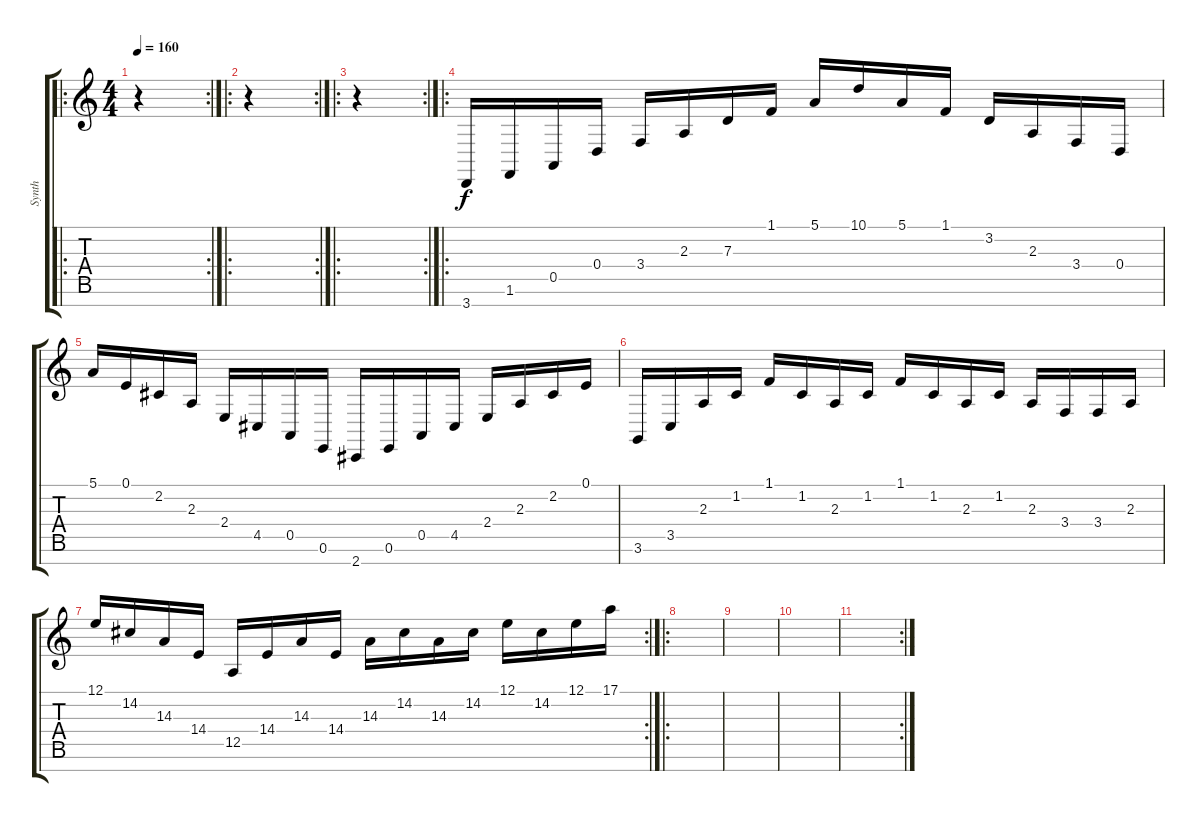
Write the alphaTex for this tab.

\track ("Synth" "Synth") {instrument pad3polysynth}
\staff {score tabs}
\tuning (E4 B3 G3 D3 A2 E2 B1) {hide}
\ro
\rc 2
\ts (4 4)
\tempo 160
\clef g2
\ks c
r.4{dy f} |
\ro
\rc 2
r.4 |
\ro
\rc 2
r.4 |
\ro
3.7.16 1.6.16 0.5.16 0.4.16 3.4.16 2.3.16 7.3.16 1.1.16 5.1.16 10.1.16 5.1.16 1.1.16 3.2.16 2.3.16 3.4.16 0.4.16 |
5.1.16 0.1.16 2.2.16 2.3.16 2.4.16 4.5.16 0.5.16 0.6.16 2.7.16 0.6.16 0.5.16 4.5.16 2.4.16 2.3.16 2.2.16 0.1.16 |
3.6.16 3.5.16 2.3.16 1.2.16 1.1.16 1.2.16 2.3.16 1.2.16 1.1.16 1.2.16 2.3.16 1.2.16 2.3.16 3.4.16 3.4.16 2.3.16 |
\rc 2
12.1.16 14.2.16 14.3.16 14.4.16 12.5.16 14.4.16 14.3.16 14.4.16 14.3.16 14.2.16 14.3.16 14.2.16 12.1.16 14.2.16 12.1.16 17.1.16 |
\ro
|
|
|
\rc 2
